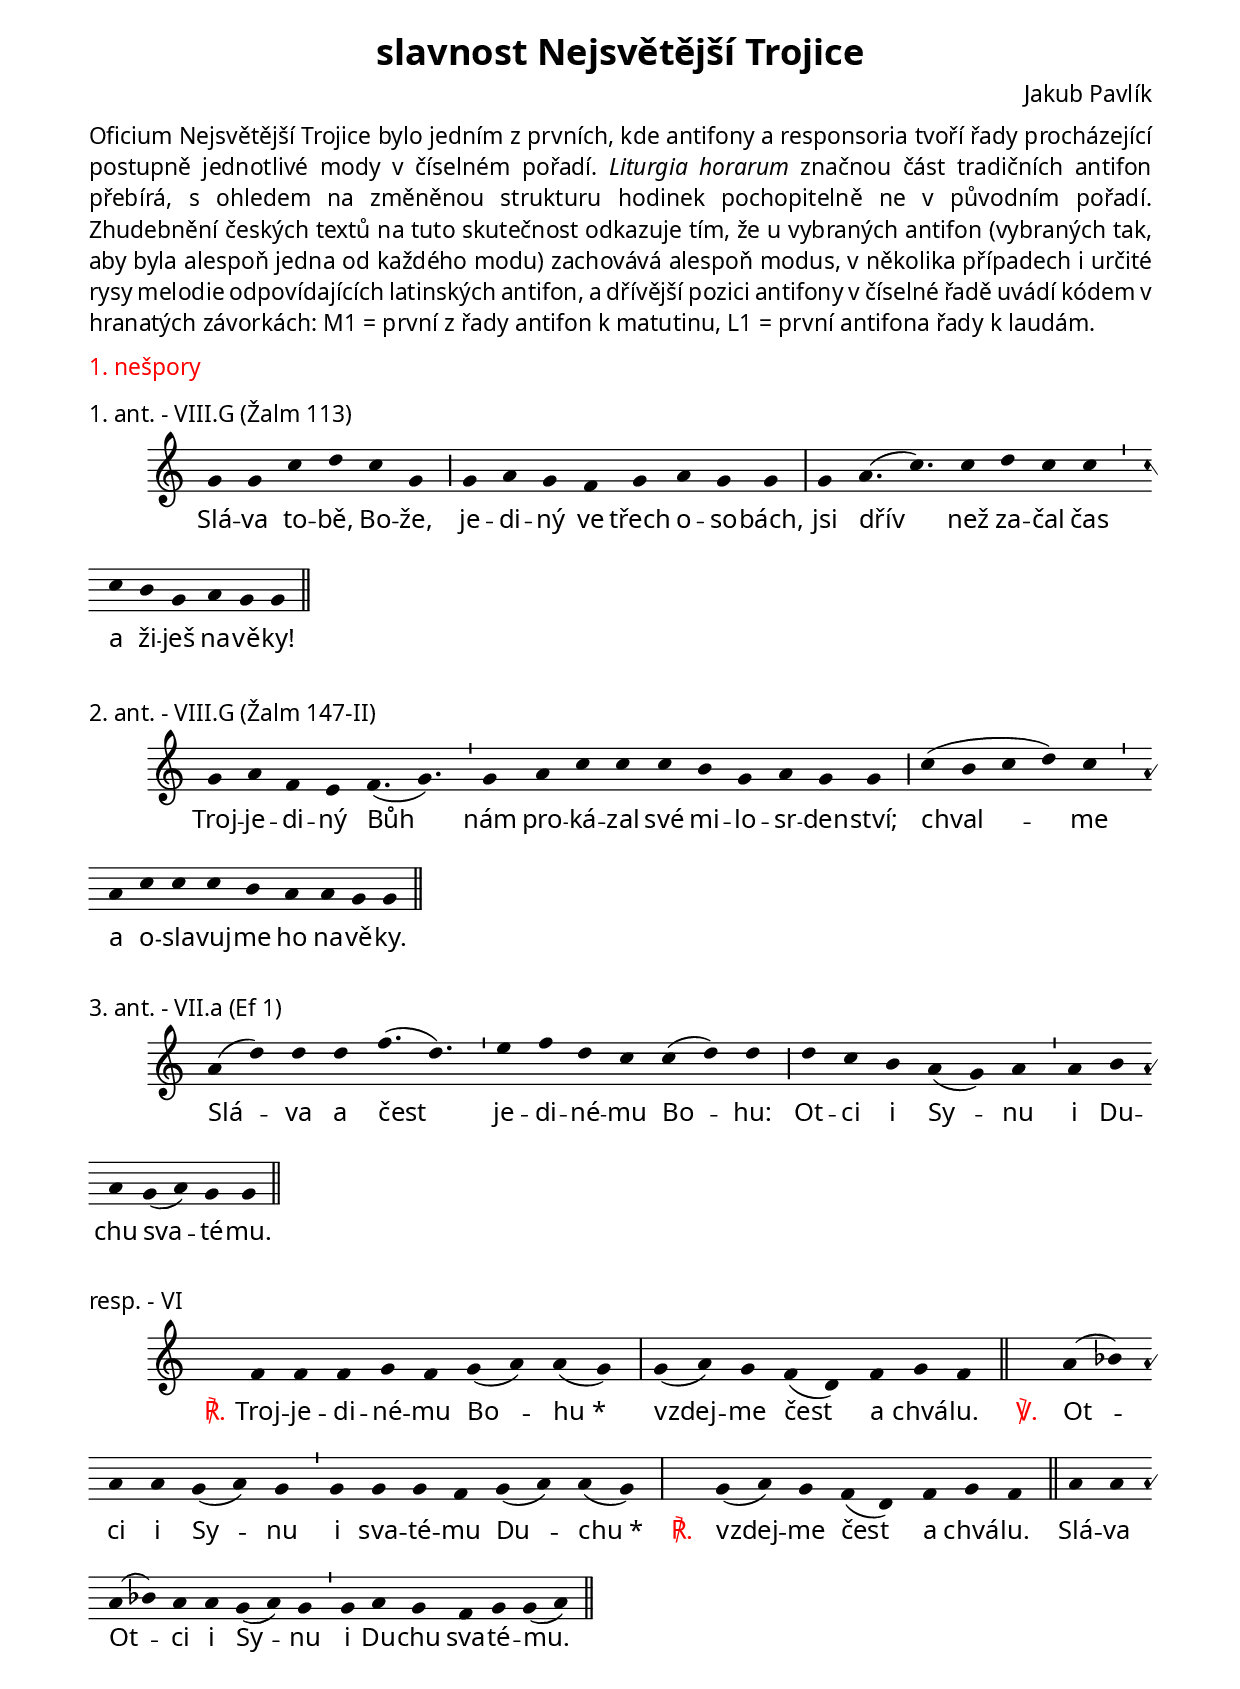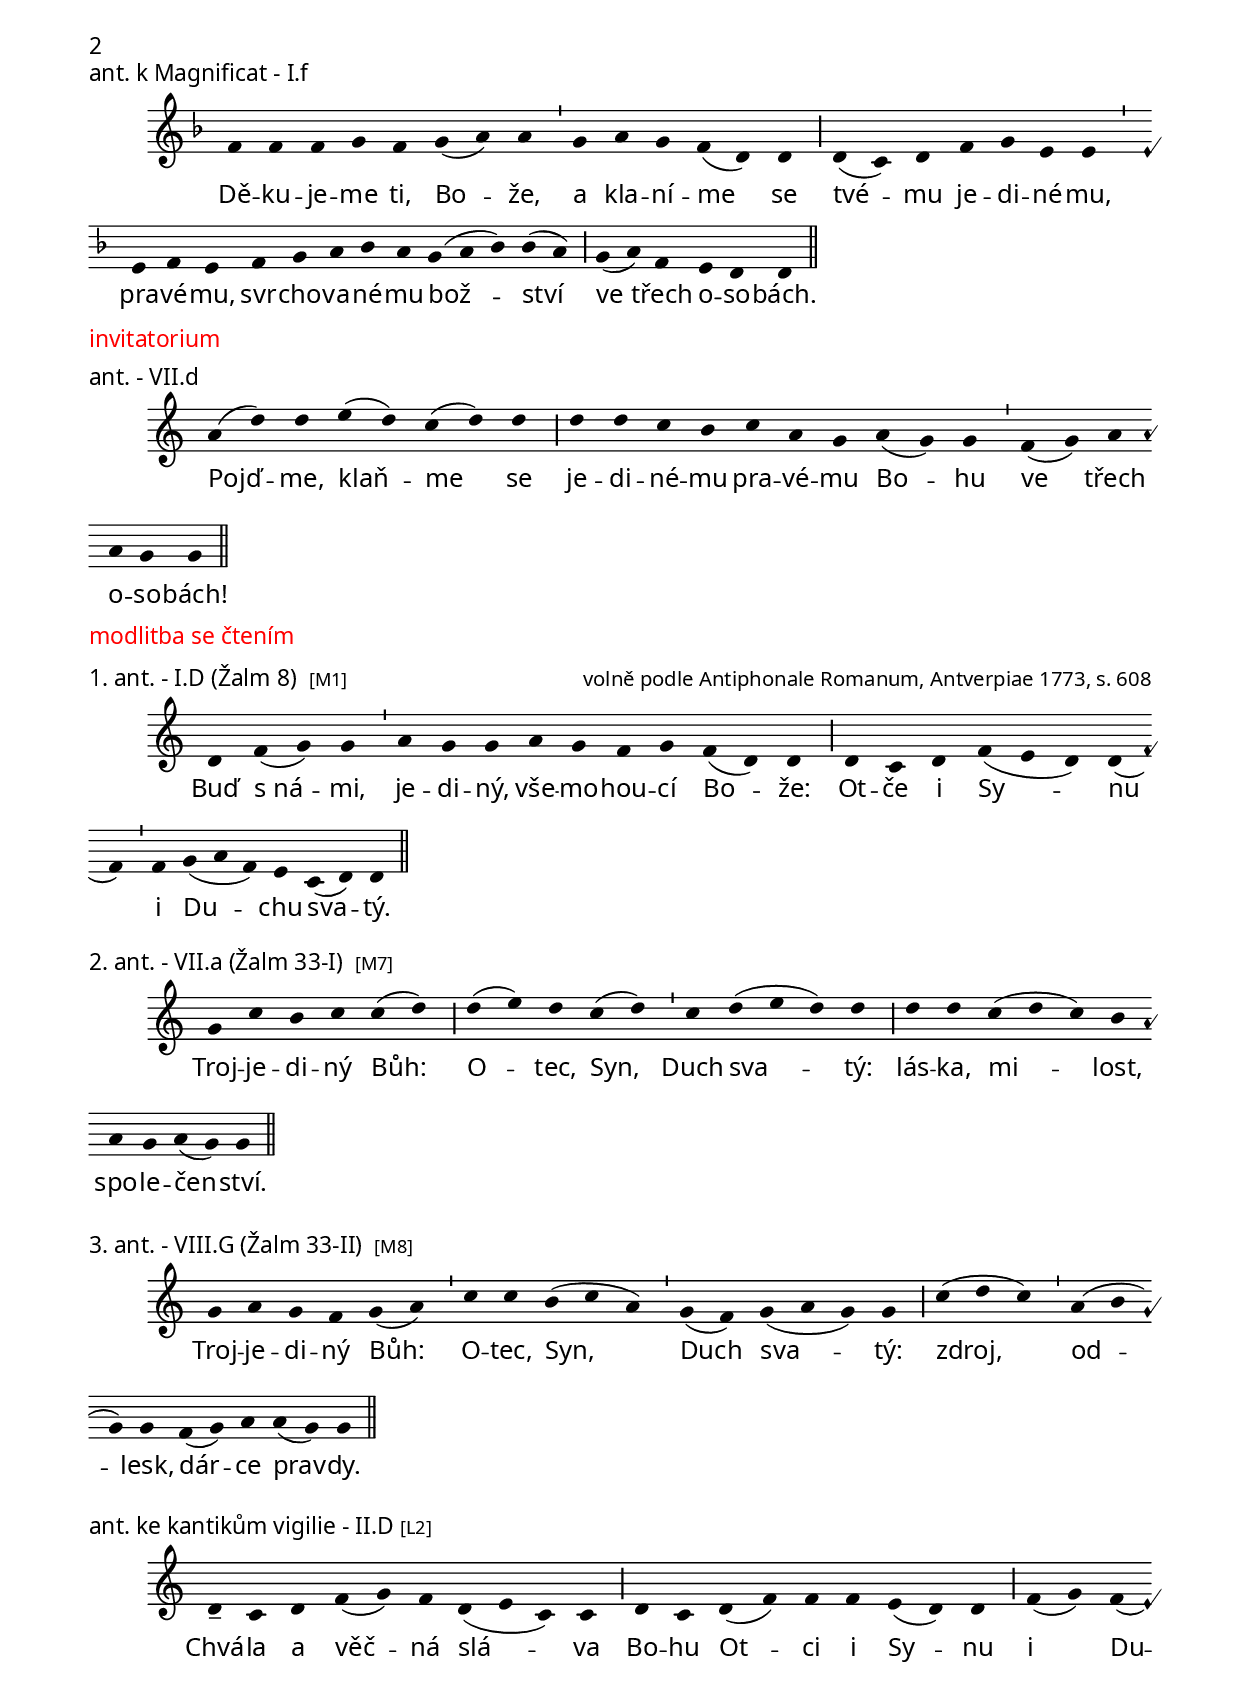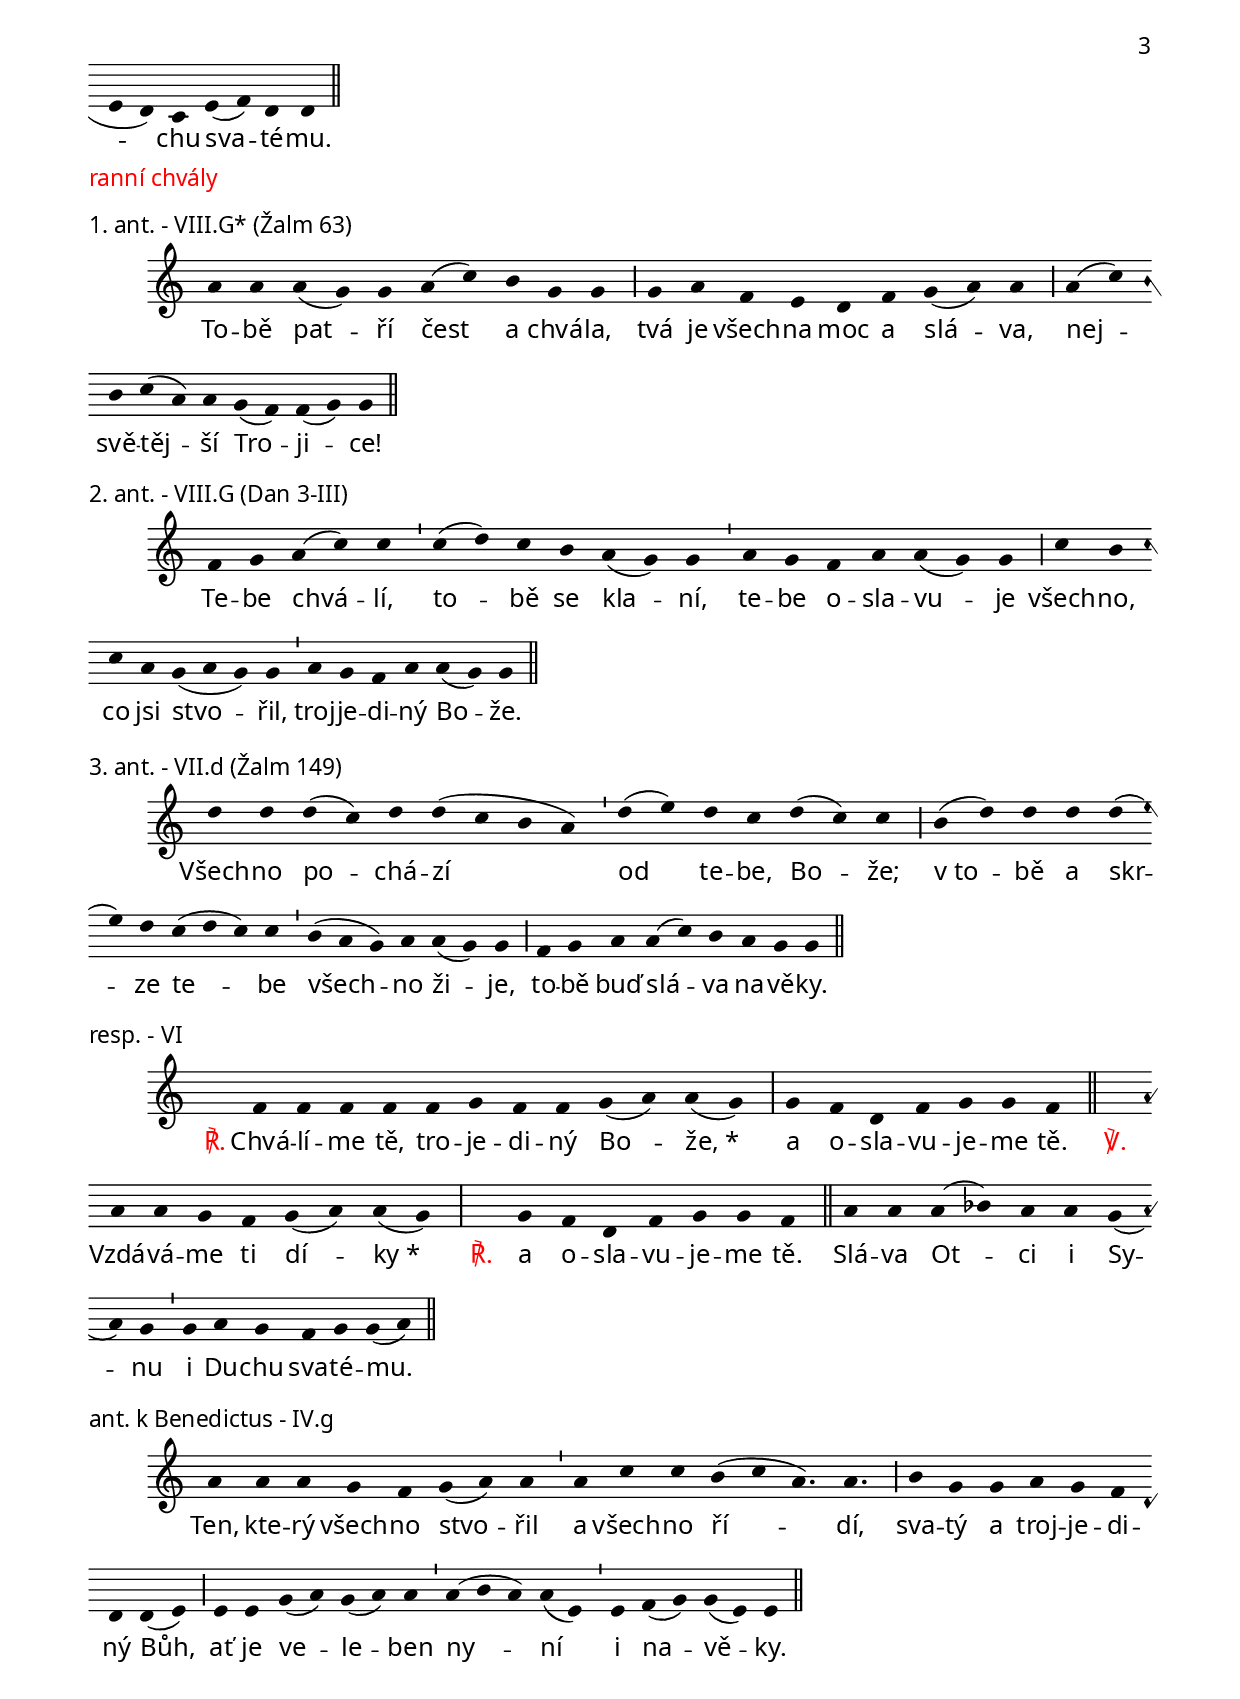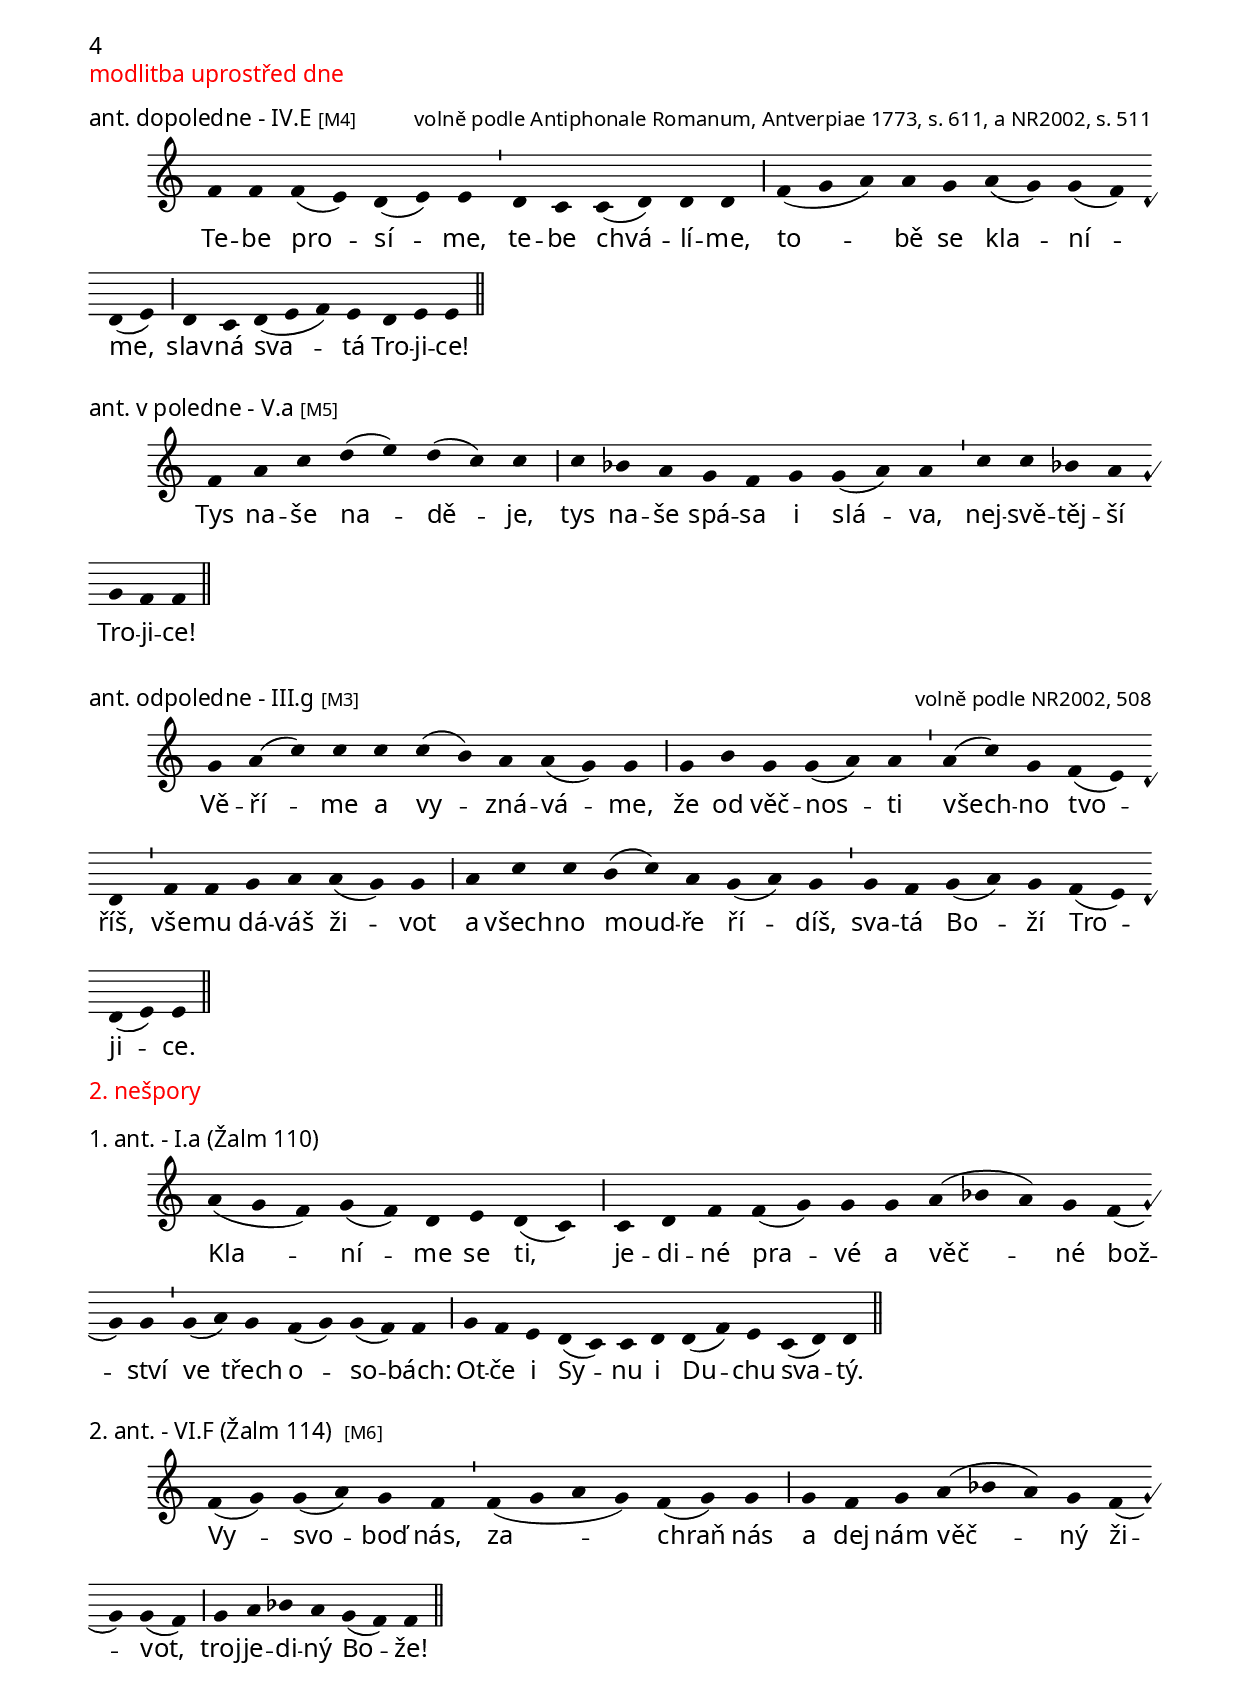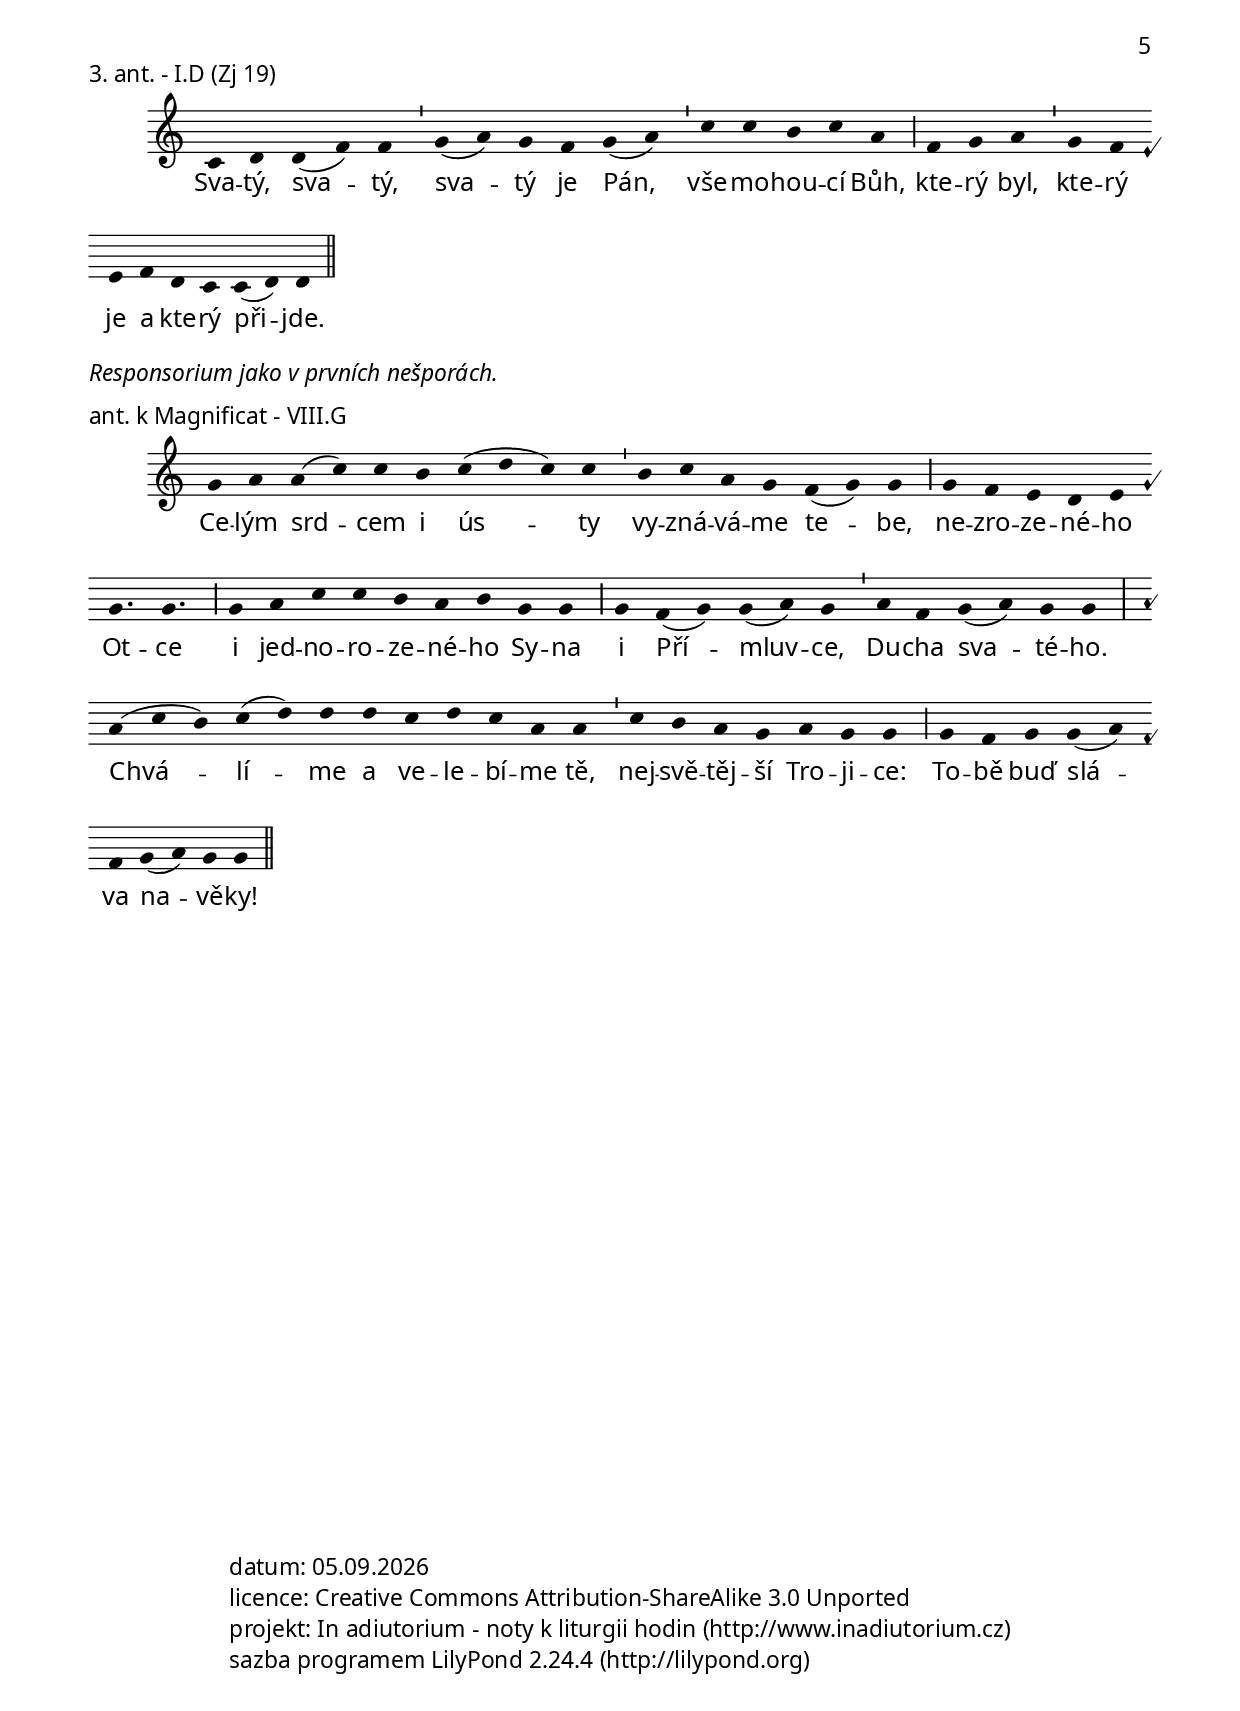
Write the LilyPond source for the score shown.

\version "2.14.2"

\header {
  title = "slavnost Nejsvětější Trojice"
  composer = "Jakub Pavlík"
}

\include "spolecne.ly"
\include "dilyresponsorii.ly"

% privesek k \sestavTitulek pro antifony z rad podle modu
ciselnaRada = \markup\tiny\sans\concat{
  "["
  \fromproperty #'header:series
  "]"
}

\markup\justify{
  Oficium Nejsvětější Trojice bylo jedním z prvních, kde antifony a responsoria
  tvoří řady procházející postupně jednotlivé mody v číselném pořadí.
  \italic{Liturgia horarum} značnou část tradičních antifon přebírá,
  s ohledem na změněnou strukturu hodinek pochopitelně ne v původním pořadí.
  Zhudebnění českých textů na tuto skutečnost odkazuje tím, že u vybraných
  antifon (vybraných tak, aby byla alespoň jedna od každého modu)
  zachovává alespoň modus, v několika
  případech i určité rysy melodie odpovídajících latinských antifon,
  a dřívější pozici antifony v číselné řadě uvádí kódem v hranatých
  závorkách:
  \sans{M1} = první z řady antifon k matutinu,
  \sans{L1} = první antifona řady k laudám.
}

\markup {\nadpisHodinka {"1. nešpory"}}

\score {
  \relative c'' {
    \choralniRezim
    g4 g c d c g \barMaior
    g a g f g a g g \barMax
    g a4.( c) c4 d c c \barMin
    c b g a g g \barFinalis
  }
  \addlyrics {
    Slá -- va to -- bě, Bo -- že,
    je -- di -- ný ve třech o -- so -- bách,
    jsi dřív než za -- čal čas
    a ži -- ješ na -- vě -- ky!
  }
  \header {
    quid = "1. ant."
    modus = "VIII"
    differentia = "G"
    psalmus = "Žalm 113"
    id = "1ne-a1"
    piece = \markup {\sestavTitulek}
  }
}

\score {
  \relative c'' {
    \choralniRezim
    g4 a f e f4.( g) \barMin
    g4 a c c c b g a g g \barMaior
    c( b c d) c \barMin
    a c c c b a a g g \barFinalis
  }
  \addlyrics {
    Troj -- je -- di -- ný Bůh
    nám pro -- ká -- zal své mi -- lo -- sr -- den -- ství;
    chval -- me
    a o -- sla -- vuj -- me ho na -- vě -- ky.
  }
  \header {
    quid = "2. ant."
    modus = "VIII"
    differentia = "G"
    psalmus = "Žalm 147-II"
    id = "1ne-a2"
    piece = \markup {\sestavTitulek}
  }
}

\score {
  \relative c'' {
    \choralniRezim
    a4( d) d d f4.( d) \barMin e4 f d c c( d) d \barMaior
    d c b a( g) a \barMin a b a g( a) g g \barFinalis
  }
  \addlyrics {
    Slá -- va a čest je -- di -- né -- mu Bo -- hu:
    Ot -- ci i Sy -- nu i Du -- chu sva -- té -- mu.
  }
  \header {
    quid = "3. ant."
    modus = "VII"
    differentia = "a"
    psalmus = "Ef 1"
    id = "1ne-a3"
    piece = \markup {\sestavTitulek}
  }
}

\score {
  \relative c' {
    \choralniRezim

    % R
    \neviditelna f
    f4 f f g f g( a) a( g) \barMax
    g( a) g f( d) f g f \barFinalis
    % V
    \neviditelna a
    a4( bes) a a g( a) g \barMin g g g f g( a) a( g) \barMax
    % R
    \neviditelna a
    g( a) g f( d) f g f \barFinalis
    \respVIdoxologie \barFinalis
  }
  \addlyrics {
    \Response Troj -- je -- di -- né -- mu Bo -- hu_*
    vzdej -- me čest a chvá -- lu.
    \Verse Ot -- ci i Sy -- nu i sva -- té -- mu Du -- chu_*
    \Response vzdej -- me čest a chvá -- lu.
    \textRespDoxologie
  }
  \header {
    quid = "resp."
    modus = "VI"
    id = "1ne-resp"
    piece = \markup {\sestavTitulekResp}
  }
}

\score {
  \relative c' {
    \key f \major
    \choralniRezim
    f4 f f g f g( a) a \barMin
    g a g f( d) d \barMaior
    d( c) d f g e e \barMin
    e f e f g a bes a g( a bes) bes( a) \barMaior
    g( a) f e d d \barFinalis
  }
  \addlyrics {
    Dě -- ku -- je -- me ti, Bo -- že,
    a kla -- ní -- me se
    tvé -- mu je -- di -- né -- mu,
    pra -- vé -- mu, svr -- cho -- va -- né -- mu bož -- ství
    ve třech o -- so -- bách.
  }
  \header {
    quid = "ant. k Magnificat"
    modus = "I"
    differentia = "f"
    psalmus = ""
    id = "1ne-amag"
    piece = \markup {\sestavTitulekBezZalmu}
  }
}

\markup {\nadpisHodinka {"invitatorium"}}

\score {
  \relative c'' {
    \choralniRezim
    a4( d) d e( d) c( d) d \barMaior
    d d c b c a g a( g) g \barMin
    f( g) a a g g \barFinalis
  }
  \addlyrics {
    Pojď -- me, klaň -- me se
    je -- di -- né -- mu pra -- vé -- mu Bo -- hu
    ve třech o -- so -- bách!
  }
  \header {
    quid = "ant."
    modus = "VII"
    differentia = "d"
    psalmus = ""
    id = "invit"
    piece = \markup {\sestavTitulekBezZalmu}
  }
}

\markup {\nadpisHodinka {"modlitba se čtením"}}

\score {
  \relative c' {
    \choralniRezim
    d4 f( g) g \barMin
    a g g a g f g f( d) d \barMaior
    d c d f( e d) d( f) \barMin
    f g( a f) e c( d) d \barFinalis
  }
  \addlyrics {
    Buď s_ná -- mi,
    je -- di -- ný, vše -- mo -- hou -- cí Bo -- že:
    Ot -- če i Sy -- nu
    i Du -- chu sva -- tý.
  }
  \header {
    fons_externus = "volně podle Antiphonale Romanum, Antverpiae 1773, s. 608"
    quid = "1. ant."
    modus = "I"
    differentia = "D"
    psalmus = "Žalm 8"
    series = "M1"
    id = "mc-a1"
    piece = \markup {\sestavTitulek \ciselnaRada}
  }
}

\score {
  \relative c'' {
    \choralniRezim
    g4 c b c c( d) \barMaior
    d( e) d c( d) \barMin c d( e d) d \barMaior
    d d c( d c) b a g a( g) g \barFinalis
  }
  \addlyrics {
    Troj -- je -- di -- ný Bůh:
    O -- tec, Syn, Duch sva -- tý:
    lás -- ka, mi -- lost, spo -- le -- čen -- ství.
  }
  \header {
    quid = "2. ant."
    modus = "VII"
    differentia = "a"
    psalmus = "Žalm 33-I"
    series = "M7"
    id = "mc-a2"
    piece = \markup {\sestavTitulek \ciselnaRada}
  }
}

\score {
  \relative c'' {
    \choralniRezim
    g4 a g f g( a) \barMin
    c c b( c a) \barMin g( f) g( a g) g \barMaior
    c( d c) \barMin a( b g) g f( g) a a( g) g \barFinalis
  }
  \addlyrics {
    Troj -- je -- di -- ný Bůh:
    O -- tec, Syn, Duch sva -- tý:
    zdroj, od -- lesk, dár -- ce prav -- dy.
  }
  \header {
    quid = "3. ant."
    modus = "VIII"
    differentia = "G"
    psalmus = "Žalm 33-II"
    series = "M8"
    id = "mc-a3"
    piece = \markup {\sestavTitulek \ciselnaRada}
  }
}

\score {
  \relative c' {
    \choralniRezim
    d4-- c d f( g) f d( e c) c \barMaior
    d c d( f) f f e( d) d \barMaior
    f( g) f( e d) c e( f) d d \barFinalis
  }
  \addlyrics {
    Chvá -- la a věč -- ná slá -- va
    Bo -- hu Ot -- ci i Sy -- nu
    i Du -- chu sva -- té -- mu.
  }
  \header {
    quid = "ant. ke kantikům vigilie"
    modus = "II"
    differentia = "D"
    psalmus = ""
    series = "L2"
    id = "mc-avig"
    piece = \markup {\sestavTitulekBezZalmu \ciselnaRada}
  }
}

\markup {\nadpisHodinka {"ranní chvály"}}

\score {
  \relative c'' {
    \choralniRezim
    a4 a a( g) g a( c) b g g \barMaior
    g a f e d f g( a) a \barMaior
    a( c) b c( a) a g( f) f( g) g \barFinalis
  }
  \addlyrics {
    To -- bě pat -- ří čest a chvá -- la,
    tvá je všech -- na moc a slá -- va,
    nej -- svě -- těj -- ší Tro -- ji -- ce!
  }
  \header {
    quid = "1. ant."
    modus = "VIII"
    differentia = "G*"
    psalmus = "Žalm 63"
    id = "rch-a1"
    piece = \markup {\sestavTitulek}
  }
}

\score {
  \relative c' {
    \choralniRezim
    f4 g a( c) c \barMin
    c( d) c b a( g) g \barMin
    a g f a a( g) g \barMaior
    c b c a g( a g) g \barMin
    a g f a a( g) g \barFinalis
  }
  \addlyrics {
    Te -- be chvá -- lí,
    to -- bě se kla -- ní,
    te -- be o -- sla -- vu -- je
    všech -- no, co jsi stvo -- řil,
    troj -- je -- di -- ný Bo -- že.
  }
  \header {
    quid = "2. ant."
    modus = "VIII"
    differentia = "G"
    psalmus = "Dan 3-III"
    id = "rch-a2"
    piece = \markup {\sestavTitulek}
  }
}

\score {
  \relative c'' {
    \choralniRezim
    d4 d d( c) d d( c b a) \barMin d( e) d c d( c) c \barMaior
    b( d) d d d( e) d c( d c) c \barMin b( a g) a a( g) g \barMaior
    f g a a( c) b a g g \barFinalis
  }
  \addlyrics {
    Všech -- no po -- chá -- zí od te -- be, Bo -- že;
    v_to -- bě a skr -- ze te -- be všech -- no ži -- je,
    to -- bě buď slá -- va na -- vě -- ky.
  }
  \header {
    quid = "3. ant."
    modus = "VII"
    differentia = "d"
    psalmus = "Žalm 149"
    id = "rch-a3"
    piece = \markup {\sestavTitulek}
  }
}

\score {
  \relative c' {
    \choralniRezim

    % R
    \neviditelna f
    f4 f f f f g f f g( a) a( g) \barMax
    g f d f g g f \barFinalis
    % V
    \neviditelna f
    a4 a g f g( a) a( g) \barMax
    % R
    \neviditelna f
    g f d f g g f \barFinalis
    % Slava
    \respVIdoxologie \barFinalis
  }
  \addlyrics {
    \Response Chvá -- lí -- me tě, tro -- je -- di -- ný Bo -- že,_*
    a o -- sla -- vu -- je -- me tě.
    \Verse Vzdá -- vá -- me ti dí -- ky_*
    \Response a o -- sla -- vu -- je -- me tě.
    \textRespDoxologie
  }
  \header {
    quid = "resp."
    modus = "VI"
    id = "rch-resp"
    piece = \markup {\sestavTitulekResp}
  }
}

\score {
  \relative c'' {
    \choralniRezim
    a4 a a g f g( a) a \barMin
    a4 c c b( c a4.) a \barMaior
    b4 g g a g f d d( e) \barMaior
    e4 e g( a) g( a) a \barMin
    a( b a) a( e) \barMin e4 f( g) g( e) e \barFinalis
  }
  \addlyrics {
    Ten, kte -- rý všech -- no stvo -- řil
    a všech -- no ří -- dí,
    sva -- tý a troj -- je -- di -- ný Bůh,
    ať je ve -- le -- ben
    ny -- ní i na -- vě -- ky.
  }
  \header {
    quid = "ant. k Benedictus"
    modus = "IV"
    differentia = "g"
    psalmus = ""
    id = "rch-aben"
    piece = \markup {\sestavTitulekBezZalmu}
  }
}

\pageBreak % ZLOM

\markup {\nadpisHodinka {"modlitba uprostřed dne"}}

\score {
  \relative c' {
    \choralniRezim
    f4 f f( e) d( e) e \barMin
    d c c( d) d d \barMaior
    f( g a) a g a( g) g( f) d( e) \barMaior
    d c d( e f) e d e e \barFinalis
  }
  \addlyrics {
    Te -- be pro -- sí -- me,
    te -- be chvá -- lí -- me,
    to -- bě se kla -- ní -- me,
    slav -- ná sva -- tá Tro -- ji -- ce!
  }
  \header {
    fons_externus = "volně podle Antiphonale Romanum, Antverpiae 1773, s. 611, a NR2002, s. 511"
    quid = "ant. dopoledne"
    modus = "IV"
    differentia = "E"
    psalmus = ""
    series = "M4"
    id = "tercie"
    piece = \markup {\sestavTitulekBezZalmu \ciselnaRada}
  }
}

\score {
  \relative c' {
    \choralniRezim
    f4 a c d( e) d( c) c \barMaior
    c bes a g f g g( a) a \barMin
    c c bes a g f f \barFinalis
  }
  \addlyrics {
    Tys na -- še na -- dě -- je,
    tys na -- še spá -- sa i slá -- va,
    nej -- svě -- těj -- ší Tro -- ji -- ce!
  }
  \header {
    quid = "ant. v poledne"
    modus = "V"
    differentia = "a"
    psalmus = ""
    series = "M5"
    id = "sexta"
    piece = \markup {\sestavTitulekBezZalmu \ciselnaRada}
  }
}

\score {
  \relative c'' {
    \choralniRezim
    g4 a( c) c c c( b) a a( g) g \barMaior
    g b g g( a) a \barMin
    a( c) g f( e) d \barMin
    f f g a a( g) g \barMaior
    a c c b( c) a g( a) g \barMin
    g f g( a) g f( e) d( e) e \barFinalis
  }
  \addlyrics {
    Vě -- ří -- me a vy -- zná -- vá -- me,
    že od věč -- nos -- ti
    všech -- no tvo -- říš,
    vše -- mu dá -- váš ži -- vot
    a všech -- no moud -- ře ří -- díš,
    sva -- tá Bo -- ží Tro -- ji -- ce.
  }
  \header {
    fons_externus = "volně podle NR2002, 508"
    quid = "ant. odpoledne"
    modus = "III"
    differentia = "g"
    psalmus = ""
    series = "M3"
    id = "nona"
    piece = \markup {\sestavTitulekBezZalmu \ciselnaRada}
  }
}

\markup {\nadpisHodinka {"2. nešpory"}}

\score {
  \relative c'' {
    \choralniRezim
    a4( g f) g( f) d e d( c) \barMaior
    c d f f( g) g g a( bes a) g f( g) g \barMin
    g( a) g f( g) g( f) f \barMaior
    g f e d( c) c d d( f) e c( d) d \barFinalis
  }
  \addlyrics {
    Kla -- ní -- me se ti,
    je -- di -- né pra -- vé a věč -- né bož -- ství
    ve třech o -- so -- bách:
    Ot -- če i Sy -- nu i Du -- chu sva -- tý.
  }
  \header {
    quid = "1. ant."
    modus = "I"
    differentia = "a"
    psalmus = "Žalm 110"
    id = "2ne-a1"
    piece = \markup {\sestavTitulek}
  }
}

\score {
  \relative c' {
    \choralniRezim
    f4( g) g( a) g f \barMin
    f( g a g) f( g) g \barMaior
    g f g a( bes a) g f( g) g( f) \barMaior
    g a bes a g( f) f \barFinalis
  }
  \addlyrics {
    Vy -- svo -- boď nás,
    za -- chraň nás
    a dej nám věč -- ný ži -- vot,
    troj -- je -- di -- ný Bo -- že!
  }
  \header {
    quid = "2. ant."
    modus = "VI"
    differentia = "F"
    psalmus = "Žalm 114"
    series = "M6"
    id = "2ne-a2"
    piece = \markup {\sestavTitulek \ciselnaRada}
  }
}

\score {
  \relative c' {
    \choralniRezim
    c4 d d( f) f \barMin
    g( a) g f g( a) \barMin
    c c b c a \barMaior
    f g a \barMin g f e
    f d c c( d) d \barFinalis
  }
  \addlyrics {
    Sva -- tý, sva -- tý,
    sva -- tý je Pán,
    vše -- mo -- hou -- cí Bůh,
    kte -- rý byl, kte -- rý je
    a kte -- rý při -- jde.
  }
  \header {
    quid = "3. ant."
    modus = "I"
    differentia = "D"
    psalmus = "Zj 19"
    id = "2ne-a3"
    piece = \markup {\sestavTitulek}
  }
}

\markup\italic{Responsorium jako v prvních nešporách.}

\score {
  \relative c'' {
    \choralniRezim
    g4 a a( c) c b c( d c) c \barMin
    b4 c a g f( g) g \barMaior
    g f e d e g4. g \barMaior
    g4 a c c b a b g g \barMaior
    g f( g) g( a) g \barMin a f g( a) g g \barMax

    a4( c b) c( d) d d c d c a a \barMin
    c b a g a g g \barMaior
    g f g g( a) f g( a) g g \barFinalis
  }
  \addlyrics {
    Ce -- lým srd -- cem i ús -- ty
    vy -- zná -- vá -- me te -- be,
    ne -- zro -- ze -- né -- ho Ot -- ce
    i jed -- no -- ro -- ze -- né -- ho Sy -- na
    i Pří -- mluv -- ce, Du -- cha sva -- té -- ho.

    Chvá -- lí -- me a ve -- le -- bí -- me tě,
    nej -- svě -- těj -- ší Tro -- ji -- ce:
    To -- bě buď slá -- va na -- vě -- ky!
  }
  \header {
    quid = "ant. k Magnificat"
    modus = "VIII"
    differentia = "G"
    psalmus = ""
    id = "2ne-amag"
    piece = \markup {\sestavTitulekBezZalmu}
  }
}